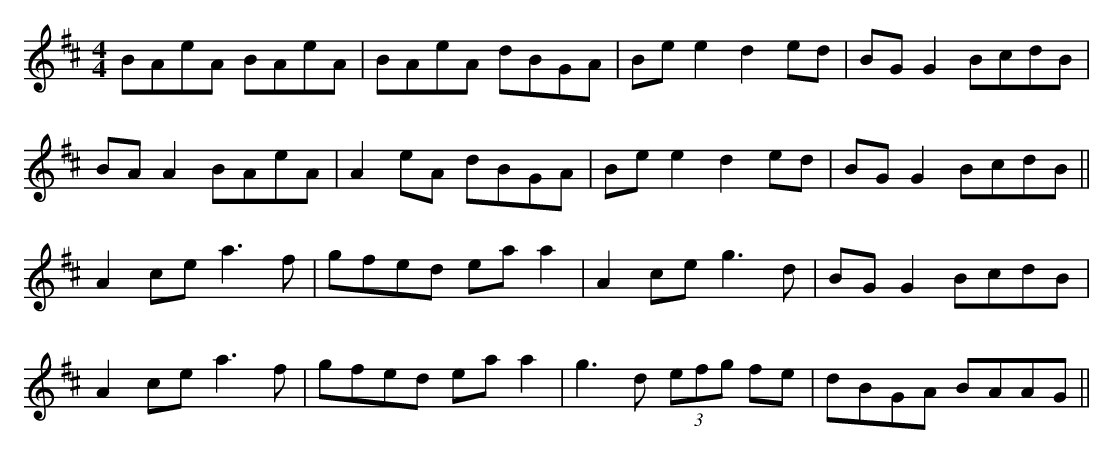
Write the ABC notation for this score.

X:1
M:4/4
K:Amix
BAeA BAeA|BAeA dBGA|Be e2 d2ed|BG G2 BcdB|
BA A2 BAeA|A2eA dBGA|Be e2 d2ed|BG G2 BcdB||
A2ce a3f|gfed ea a2|A2ce g3d|BG G2 BcdB|
A2ce a3f|gfed ea a2|g3d (3efg fe|dBGA BAAG||
